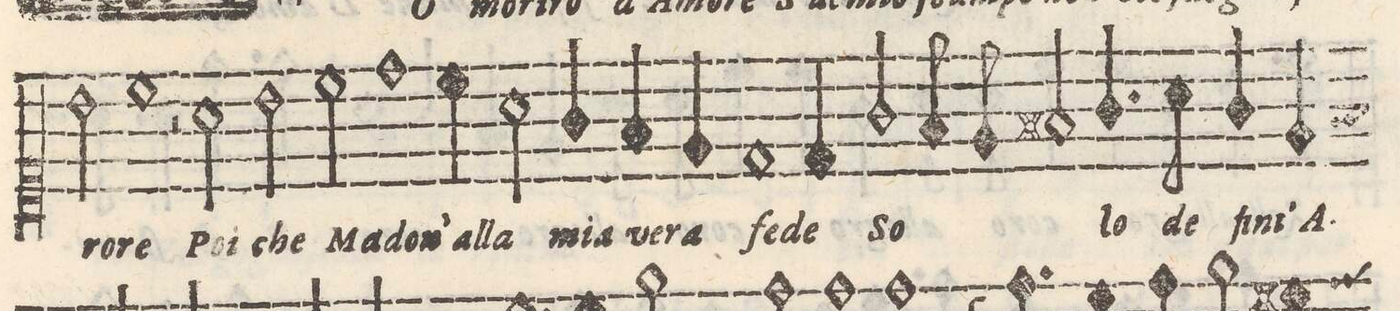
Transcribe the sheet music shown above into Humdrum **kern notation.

**kern	**text
*I"QVINTO	*
*clefC1	*
*k[]	*
*met(C|)	*
*M2/1	*
2b\	-ro-
=4-	=4-
1cc	-re
2r	.
2a\	Poi
=5-	=5-
2b\	che
2cc\	Ma-
1dd	-don'-
=6-	=6-
4cc\	-al-
2a\	-la
4g/	mia
4f/	ve-
4e/	-ra
1d/	fe-
=7-	=7-
4d/	-de
2g/	So-
8f/	.
8e/	.
2f#X/	.
=8-	=8-
4.g/	-lo
8a\	de
4g/	fint'-
4e/	-A-
*-	*-
